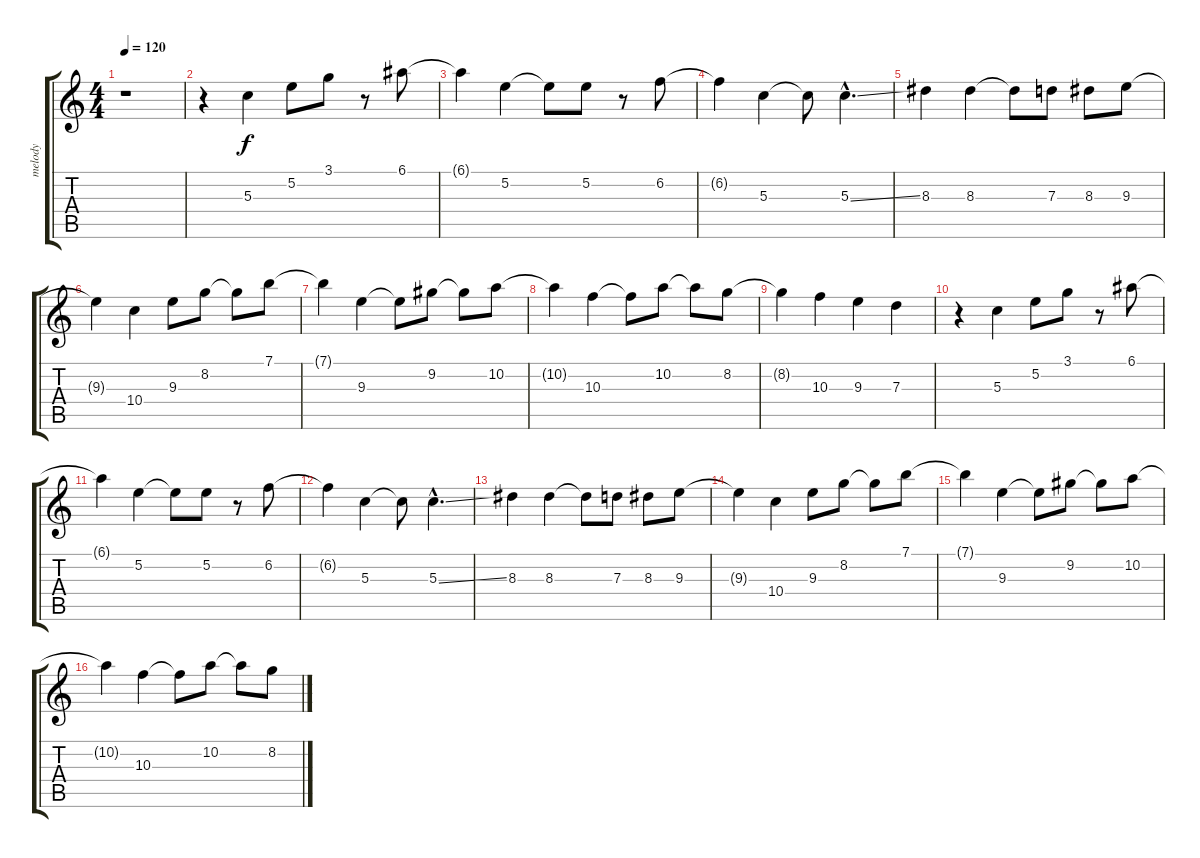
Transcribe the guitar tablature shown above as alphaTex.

\track ("melody" "melody") {instrument acousticguitarnylon}
\staff {score tabs}
\tuning (E4 B3 G3 D3 A2 E2) {hide}
\ts (4 4)
\tempo 120
\clef g2
\ks c
r.1{dy f instrument acousticguitarnylon} |
r.4 5.3.4 5.2.8 3.1.8 r.8 6.1.8 |
6.1{t}.4 5.2.4 5.2{t}.8 5.2.8 r.8 6.2.8 |
6.2{t}.4 5.3.4 5.3{t}.8 5.3{ss hac}.4{d} |
8.3.4 8.3.4 8.3{t}.8 7.3.8 8.3.8 9.3.8 |
9.3{t}.4 10.4.4 9.3.8 8.2.8 8.2{t}.8 7.1.8 |
7.1{t}.4 9.3.4 9.3{t}.8 9.2.8 9.2{t}.8 10.2.8 |
10.2{t}.4 10.3.4 10.3{t}.8 10.2.8 10.2{t}.8 8.2.8 |
8.2{t}.4 10.3.4 9.3.4 7.3.4 |
r.4 5.3.4 5.2.8 3.1.8 r.8 6.1.8 |
6.1{t}.4 5.2.4 5.2{t}.8 5.2.8 r.8 6.2.8 |
6.2{t}.4 5.3.4 5.3{t}.8 5.3{ss hac}.4{d} |
8.3.4 8.3.4 8.3{t}.8 7.3.8 8.3.8 9.3.8 |
9.3{t}.4 10.4.4 9.3.8 8.2.8 8.2{t}.8 7.1.8 |
7.1{t}.4 9.3.4 9.3{t}.8 9.2.8 9.2{t}.8 10.2.8 |
10.2{t}.4 10.3.4 10.3{t}.8 10.2.8 10.2{t}.8 8.2.8
